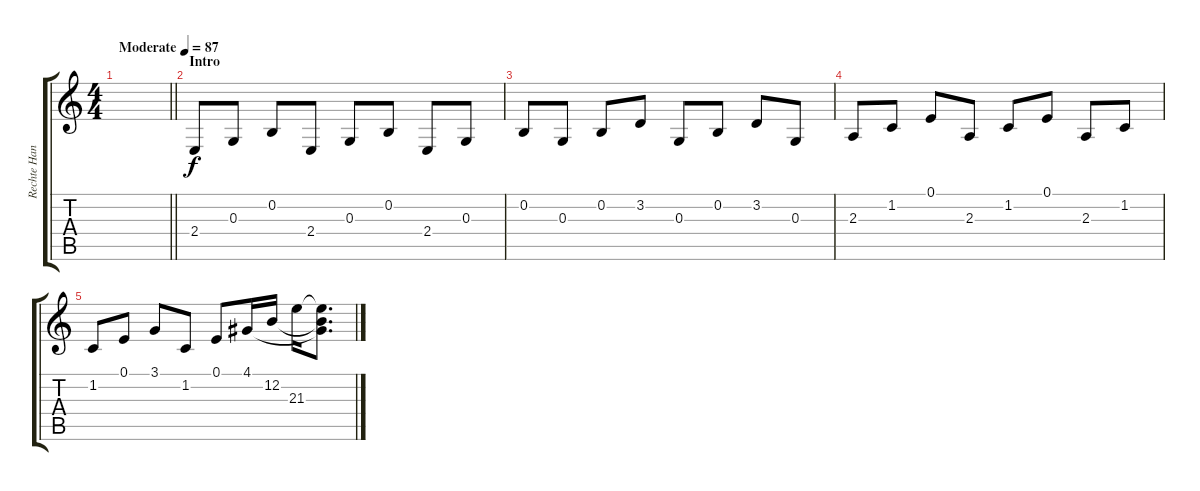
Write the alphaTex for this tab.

\track ("Rechte Hand" "Rechte Han") {instrument harpsichord}
\staff {score tabs}
\tuning (E4 B3 G3 D3 A2 E2) {hide}
\ts (4 4)
\tempo (87 "Moderate")
\clef g2
\barLineRight lightlight
\ks c
|
\section ("" "Intro")
2.4.8{instrument harpsichord} 0.3.8 0.2.8 2.4.8 0.3.8 0.2.8 2.4.8 0.3.8 |
0.2.8 0.3.8 0.2.8 3.2.8 0.3.8 0.2.8 3.2.8 0.3.8 |
2.3.8 1.2.8 0.1.8 2.3.8 1.2.8 0.1.8 2.3.8 1.2.8 |
1.2.8 0.1.8 3.1.8 1.2.8 0.1.8 4.1.16 12.2.16 21.3.16 (4.1{t} 12.2{t} 21.3{t}).8{d}
